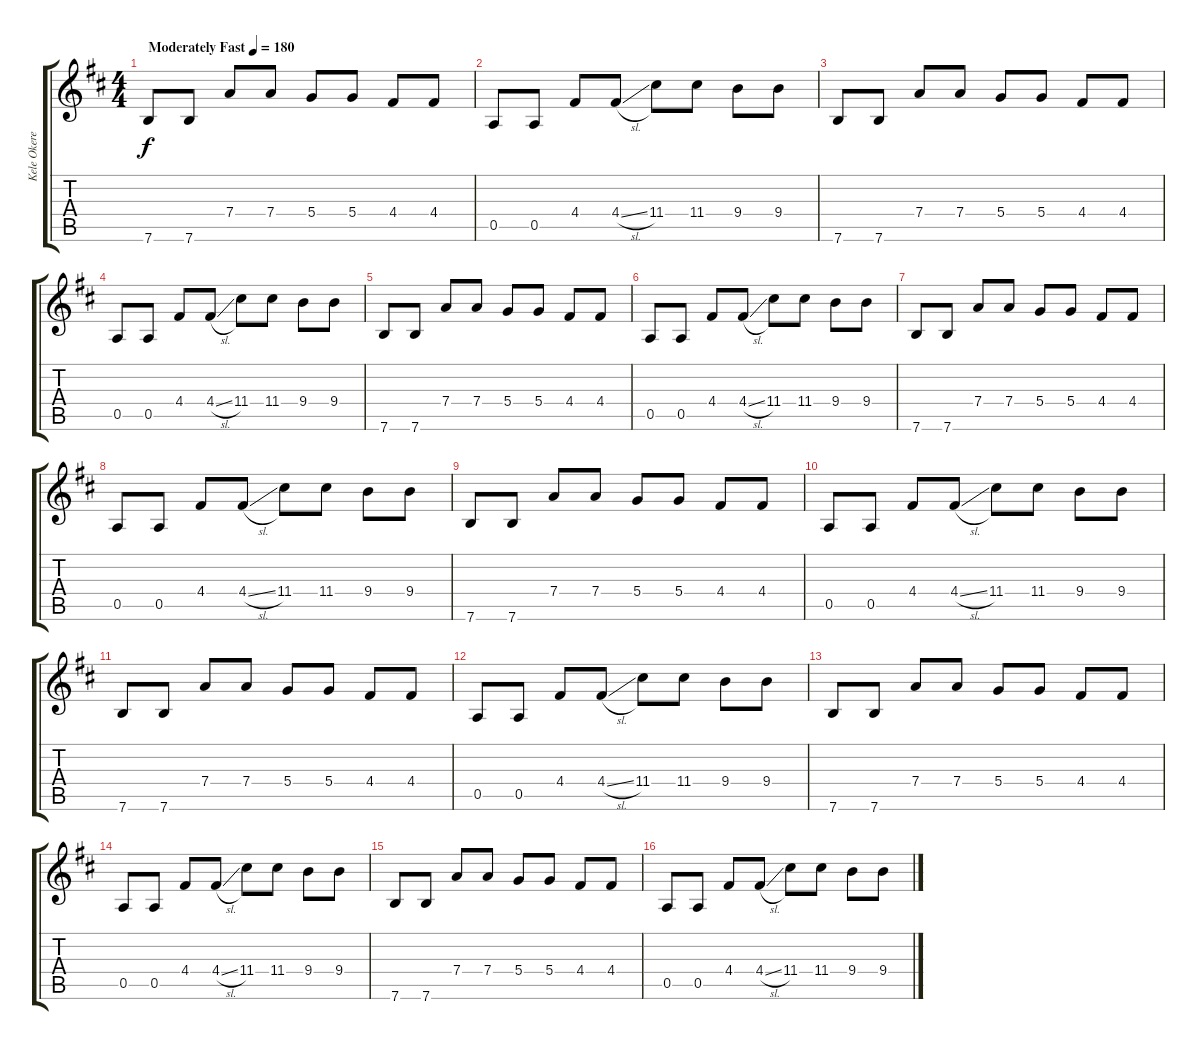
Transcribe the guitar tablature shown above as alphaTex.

\track ("Kele Okereke" "Kele Okere") {instrument distortionguitar}
\staff {score tabs}
\tuning (E4 B3 G3 D3 A2 E2) {hide}
\ts (4 4)
\tempo (180 "Moderately Fast")
\clef g2
\ks d
7.6.8{dy f instrument distortionguitar} 7.6.8 7.4.8 7.4.8 5.4.8 5.4.8 4.4.8 4.4.8 |
0.5.8 0.5.8 4.4.8 4.4{sl}.8 11.4.8 11.4.8 9.4.8 9.4.8 |
7.6.8 7.6.8 7.4.8 7.4.8 5.4.8 5.4.8 4.4.8 4.4.8 |
0.5.8 0.5.8 4.4.8 4.4{sl}.8 11.4.8 11.4.8 9.4.8 9.4.8 |
7.6.8 7.6.8 7.4.8 7.4.8 5.4.8 5.4.8 4.4.8 4.4.8 |
0.5.8 0.5.8 4.4.8 4.4{sl}.8 11.4.8 11.4.8 9.4.8 9.4.8 |
7.6.8 7.6.8 7.4.8 7.4.8 5.4.8 5.4.8 4.4.8 4.4.8 |
0.5.8 0.5.8 4.4.8 4.4{sl}.8 11.4.8 11.4.8 9.4.8 9.4.8 |
7.6.8 7.6.8 7.4.8 7.4.8 5.4.8 5.4.8 4.4.8 4.4.8 |
0.5.8 0.5.8 4.4.8 4.4{sl}.8 11.4.8 11.4.8 9.4.8 9.4.8 |
7.6.8 7.6.8 7.4.8 7.4.8 5.4.8 5.4.8 4.4.8 4.4.8 |
0.5.8 0.5.8 4.4.8 4.4{sl}.8 11.4.8 11.4.8 9.4.8 9.4.8 |
7.6.8 7.6.8 7.4.8 7.4.8 5.4.8 5.4.8 4.4.8 4.4.8 |
0.5.8 0.5.8 4.4.8 4.4{sl}.8 11.4.8 11.4.8 9.4.8 9.4.8 |
7.6.8 7.6.8 7.4.8 7.4.8 5.4.8 5.4.8 4.4.8 4.4.8 |
0.5.8 0.5.8 4.4.8 4.4{sl}.8 11.4.8 11.4.8 9.4.8 9.4.8
